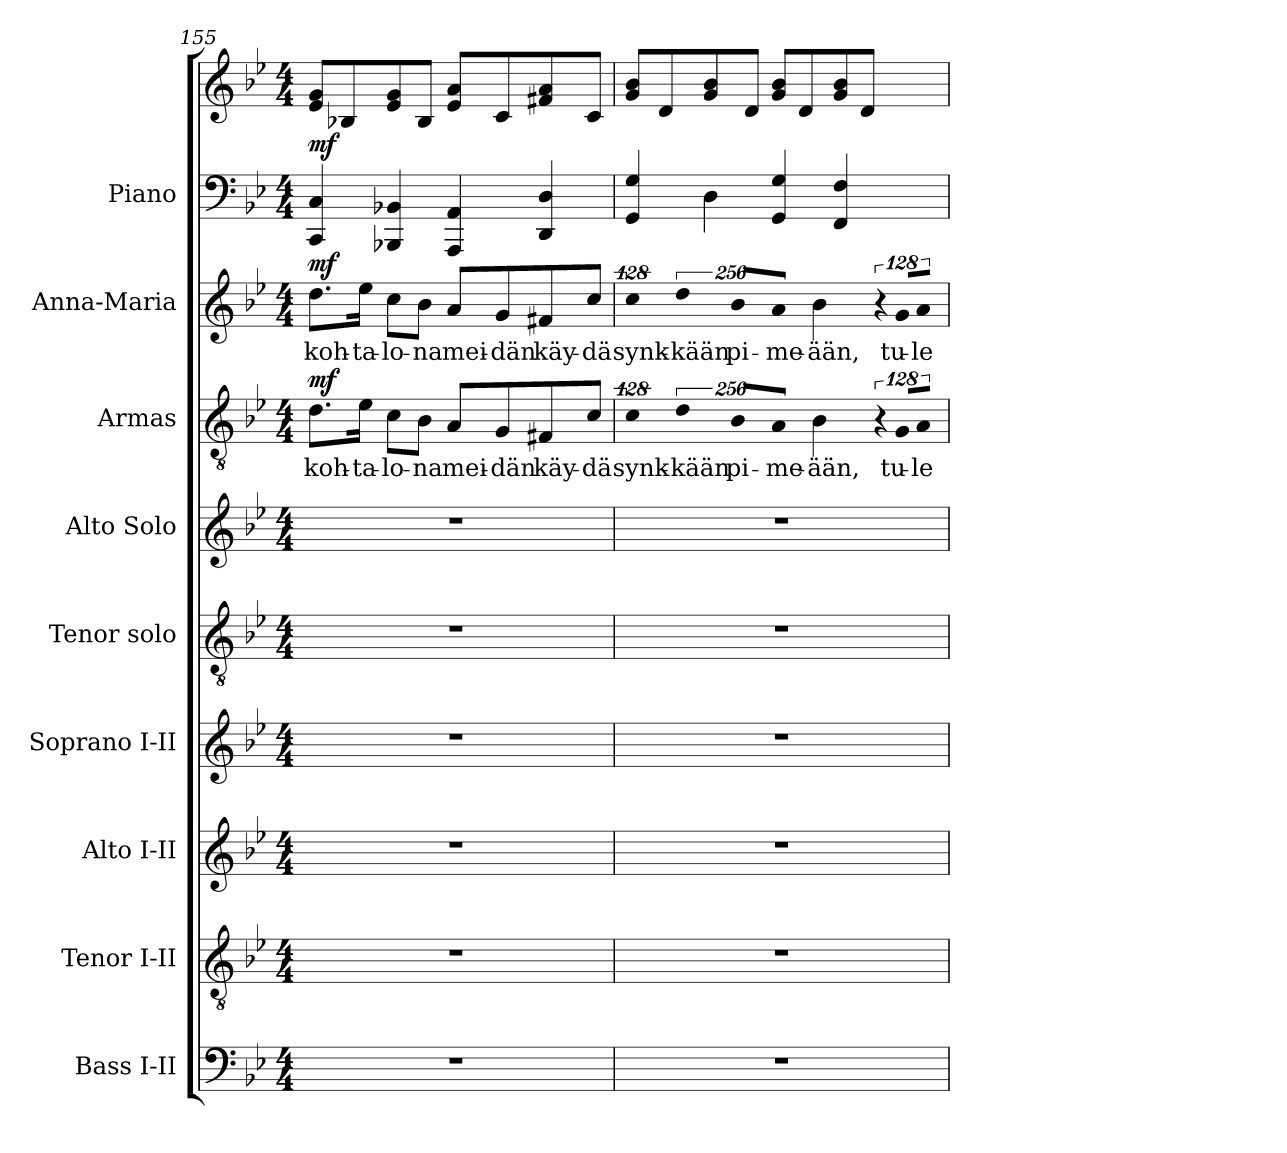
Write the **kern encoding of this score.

**kern	**kern	**kern	**kern	**kern	**kern	**kern	**text	**dynam	**kern	**text	**dynam	**kern	**kern	**dynam
*part9	*part8	*part7	*part6	*part5	*part4	*part3	*part3	*part3	*part2	*part2	*part2	*part1	*part1	*part1
*staff10	*staff9	*staff8	*staff7	*staff6	*staff5	*staff4	*staff4	*staff4	*staff3	*staff3	*staff3	*staff2	*staff1	*staff1/2
*I"Bass I-II	*I"Tenor I-II	*I"Alto I-II	*I"Soprano I-II	*I"Tenor solo	*I"Alto Solo	*I"Armas	*	*	*I"Anna-Maria	*	*	*I"Piano	*	*
*I'B.	*I'T.	*I'A.	*I'S.	*I'T. Solo	*I'A. Solo	*I'Armas	*	*	*I'A-M	*	*	*I'Pno.	*	*
*clefF4	*clefGv2	*clefG2	*clefG2	*clefGv2	*clefG2	*clefGv2	*	*	*clefG2	*	*	*clefF4	*clefG2	*
*	*ITrd7c12	*	*	*ITrd7c12	*	*ITrd7c12	*	*	*	*	*	*	*	*
*k[b-e-]	*k[b-e-]	*k[b-e-]	*k[b-e-]	*k[b-e-]	*k[b-e-]	*k[b-e-]	*	*	*k[b-e-]	*	*	*k[b-e-]	*k[b-e-]	*
*B-:	*B-:	*B-:	*B-:	*B-:	*B-:	*B-:	*	*	*B-:	*	*	*B-:	*B-:	*
*M4/4	*M4/4	*M4/4	*M4/4	*M4/4	*M4/4	*M4/4	*	*	*M4/4	*	*	*M4/4	*M4/4	*
=155	=155	=155	=155	=155	=155	=155	=155	=155	=155	=155	=155	=155	=155	=155
!	!	!	!	!	!	!	!LO:LY:b:color=#000000	!	!	!	!	!	!	!
!	!	!	!	!	!	!	!	!	!	!LO:LY:b:color=#000000	!	!	!	!
1r	1r	1r	1r	1r	1r	8.Di\L	koh-	mf	8.ddi\L	koh-	mf	4CCi/ 4Ci	8e-i/ 8giL	mf
.	.	.	.	.	.	.	.	.	.	.	.	.	8B-Xi/	.
!	!	!	!	!	!	!	!LO:LY:b:color=#000000	!	!	!	!	!	!	!
!	!	!	!	!	!	!	!	!	!	!LO:LY:b:color=#000000	!	!	!	!
.	.	.	.	.	.	16E-i\Jk	-ta-	.	16ee-i\Jk	-ta-	.	.	.	.
!	!	!	!	!	!	!	!LO:LY:b:color=#000000	!	!	!	!	!	!	!
!	!	!	!	!	!	!	!	!	!	!LO:LY:b:color=#000000	!	!	!	!
.	.	.	.	.	.	8Ci\L	-lo-	.	8cci\L	-lo-	.	4BBB-Xi/ 4BB-Xi	8e-i/ 8gi	.
!	!	!	!	!	!	!	!LO:LY:b:color=#000000	!	!	!	!	!	!	!
!	!	!	!	!	!	!	!	!	!	!LO:LY:b:color=#000000	!	!	!	!
.	.	.	.	.	.	8BB-i\J	-na	.	8b-i\J	-na	.	.	8B-i/J	.
!	!	!	!	!	!	!	!LO:LY:b:color=#000000	!	!	!	!	!	!	!
!	!	!	!	!	!	!	!	!	!	!LO:LY:b:color=#000000	!	!	!	!
.	.	.	.	.	.	8AAi/L	mei-	.	8ai/L	mei-	.	4AAAi/ 4AAi	8e-i/ 8aiL	.
!	!	!	!	!	!	!	!LO:LY:b:color=#000000	!	!	!	!	!	!	!
!	!	!	!	!	!	!	!	!	!	!LO:LY:b:color=#000000	!	!	!	!
.	.	.	.	.	.	8GGi/	-dän	.	8gi/	-dän	.	.	8ci/	.
!	!	!	!	!	!	!	!LO:LY:b:color=#000000	!	!	!	!	!	!	!
!	!	!	!	!	!	!	!	!	!	!LO:LY:b:color=#000000	!	!	!	!
.	.	.	.	.	.	8FF#Xi/	käy-	.	8f#Xi/	käy-	.	4DDi/ 4Di	8f#Xi/ 8ai	.
!	!	!	!	!	!	!	!LO:LY:b:color=#000000	!	!	!	!	!	!	!
!	!	!	!	!	!	!	!	!	!	!LO:LY:b:color=#000000	!	!	!	!
.	.	.	.	.	.	8Ci/J	-dä	.	8cci/J	-dä	.	.	8ci/J	.
=156	=156	=156	=156	=156	=156	=156	=156	=156	=156	=156	=156	=156	=156	=156
!	!	!	!	!	!	!LO:N:vis=4	!	!	!	!	!	!	!	!
!	!	!	!	!	!	!	!LO:LY:b:color=#000000	!	!LO:N:vis=4	!	!	!	!	!
!	!	!	!	!	!	!	!	!	!	!LO:LY:b:color=#000000	!	!	!	!
1r	1r	1r	1r	1r	1r	512%85Ci\	synk-	.	512%85cci\	synk-	.	4GGi/ 4Gi	8gi/ 8b-iL	.
.	.	.	.	.	.	.	.	.	.	.	.	.	8di/	.
!	!	!	!	!	!	!LO:N:vis=4	!	!	!	!	!	!	!	!
!	!	!	!	!	!	!	!LO:LY:b:color=#000000	!	!LO:N:vis=4	!	!	!	!	!
!	!	!	!	!	!	!	!	!	!	!LO:LY:b:color=#000000	!	!	!	!
.	.	.	.	.	.	1024%171Di\	-kään	.	1024%171ddi\	-kään	.	.	.	.
.	.	.	.	.	.	.	.	.	.	.	.	4Di\	8gi/ 8b-i	.
!	!	!	!	!	!	!LO:N:vis=8	!	!	!	!	!	!	!	!
!	!	!	!	!	!	!	!LO:LY:b:color=#000000	!	!LO:N:vis=8	!	!	!	!	!
!	!	!	!	!	!	!	!	!	!	!LO:LY:b:color=#000000	!	!	!	!
.	.	.	.	.	.	1024%85BB-i/L	pi-	.	1024%85b-i/L	pi-	.	.	.	.
.	.	.	.	.	.	.	.	.	.	.	.	.	8di/J	.
!	!	!	!	!	!	!LO:N:vis=8	!	!	!	!	!	!	!	!
!	!	!	!	!	!	!	!LO:LY:b:color=#000000	!	!LO:N:vis=8	!	!	!	!	!
!	!	!	!	!	!	!	!	!	!	!LO:LY:b:color=#000000	!	!	!	!
.	.	.	.	.	.	512%43AAi/J	-me-	.	512%43ai/J	-me-	.	.	.	.
!	!	!	!	!	!	!	!LO:LY:b:color=#000000	!	!	!	!	!	!	!
!	!	!	!	!	!	!	!	!	!	!LO:LY:b:color=#000000	!	!	!	!
.	.	.	.	.	.	4BB-i\	-ään,	.	4b-i\	-ään,	.	4GGi/ 4Gi	8gi/ 8b-iL	.
.	.	.	.	.	.	.	.	.	.	.	.	.	8di/	.
!	!	!	!	!	!	!LO:N:vis=8	!	!	!LO:N:vis=8	!	!	!	!	!
.	.	.	.	.	.	1024%85r	.	.	1024%85r	.	.	4FFi/ 4Fi	8gi/ 8b-i	.
!	!	!	!	!	!	!LO:N:vis=8	!	!	!	!	!	!	!	!
!	!	!	!	!	!	!	!LO:LY:b:color=#000000	!	!LO:N:vis=8	!	!	!	!	!
!	!	!	!	!	!	!	!	!	!	!LO:LY:b:color=#000000	!	!	!	!
.	.	.	.	.	.	1024%85GGi/L	tu-	.	1024%85gi/L	tu-	.	.	.	.
.	.	.	.	.	.	.	.	.	.	.	.	.	8di/J	.
!	!	!	!	!	!	!LO:N:vis=8	!	!	!	!	!	!	!	!
!	!	!	!	!	!	!	!LO:LY:b:color=#000000	!	!LO:N:vis=8	!	!	!	!	!
!	!	!	!	!	!	!	!	!	!	!LO:LY:b:color=#000000	!	!	!	!
.	.	.	.	.	.	512%43AAi/J	-le-	.	512%43ai/J	-le-	.	.	.	.
=	=	=	=	=	=	=	=	=	=	=	=	=	=	=
*-	*-	*-	*-	*-	*-	*-	*-	*-	*-	*-	*-	*-	*-	*-
